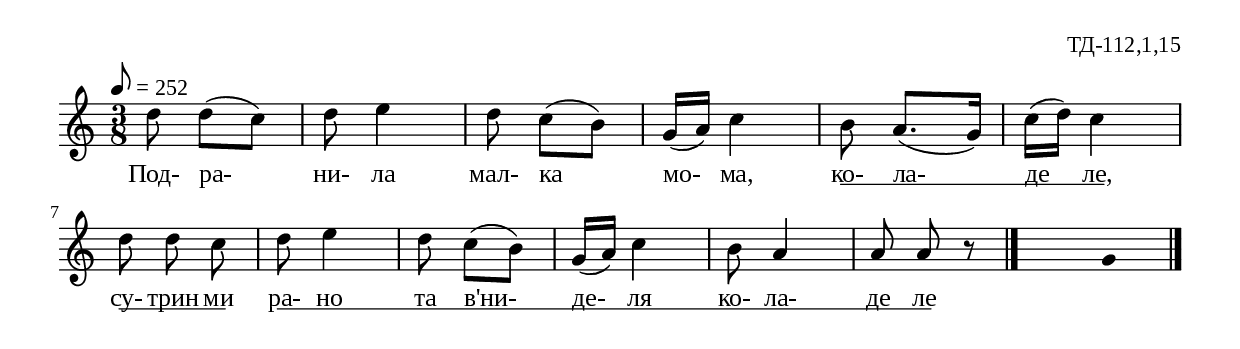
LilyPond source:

%{
td_112_1_15
%}

\include "td-preamble.ly"

\score {
\relative c'' {
\tempo 8 = 252
\time 3/8
d8 d[( c]) | d e4 | d8 c[( b]) | g16[( a]) c4 | b8 a8.[( g16]) | c[( d]) c4 |
\break
d8 d\noBeam c | d e4 | d8 c[( b]) | g16[( a]) c4 | b8 a4 a8 a\noBeam r
 \bar "|." 
s8. \fixB g8 s16
 \bar "|."  
}
\addlyrics { Под- ра- ни- ла мал- ка мо- ма, 
ко- \startTextSpan ла- де ле, \stopTextSpan
су- \startTextSpan трин ми \stopTextSpan ра- \startTextSpan но
та в'ни- де- ля ко- ла- де ле \stopTextSpan }
%
\layout {
%   \context { 
%	    \Staff \remove "Time_signature_engraver" } 
  indent = #0
  line-width = 190\mm
  ragged-right=##f
\context {
      \Lyrics
      \consists "Text_spanner_engraver"
      \override TextSpanner #'direction = #DOWN
      \override TextSpanner #'style = #'line    
      \override TextSpanner #'outside-staff-priority = ##f
      \override TextSpanner #'padding = #0.2 % sets the distance of the line from the lyrics
      \override TextSpanner #'bound-details =
      #`((left . ((Y . 0)
                  (padding . 0)
                  (attach-dir . ,LEFT)))
         (left-broken . ((end-on-note . #t)))
         (right . ((Y . 0)
                   (padding . 0)
                   (attach-dir . ,RIGHT))))
    }

}
%
\midi { 
	\context {
		\Score tempoWholesPerMinute = #(ly:make-moment 252 8)
		}
	}
}
%
\header{
  opus = "ТД-112,1,15"
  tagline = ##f
}


